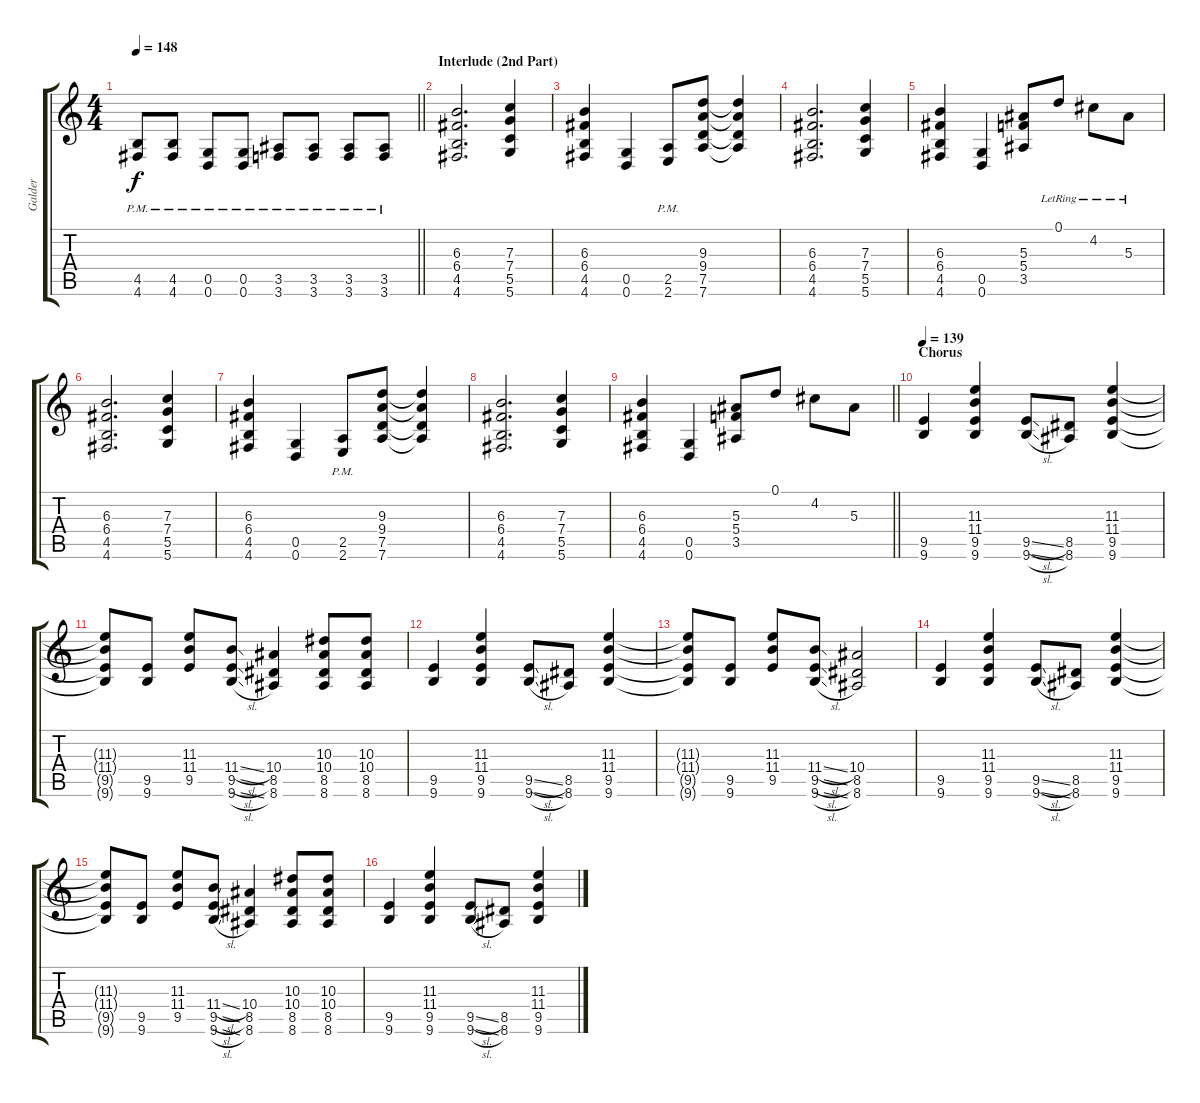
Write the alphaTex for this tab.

\track ("Galder" "Galder") {instrument overdrivenguitar}
\staff {score tabs}
\tuning (D4 A3 F3 C3 G2 D2) {hide}
\ts (4 4)
\tempo 148
\clef g2
\barLineRight lightlight
\ks c
(4.5{pm} 4.6{pm}).8{dy f} (4.5{pm} 4.6{pm}).8 (0.5{pm} 0.6{pm}).8 (0.5{pm} 0.6{pm}).8 (3.5{pm} 3.6{pm}).8 (3.5{pm} 3.6{pm}).8 (3.5{pm} 3.6{pm}).8 (3.5{pm} 3.6{pm}).8 |
\section ("" "Interlude (2nd Part)")
(6.3 6.4 4.5 4.6).2{d} (7.3 7.4 5.5 5.6).4 |
(6.3 6.4 4.5 4.6).4 (0.5 0.6).4 (2.5{pm} 2.6{pm}).8 (9.3 9.4 7.5 7.6).8 (9.3{t} 9.4{t} 7.5{t} 7.6{t}).4 |
(6.3 6.4 4.5 4.6).2{d} (7.3 7.4 5.5 5.6).4 |
(6.3 6.4 4.5 4.6).4 (0.5 0.6).4 (5.3 5.4 3.5).8 0.1{lr}.8 4.2{lr}.8 5.3{lr}.8 |
(6.3 6.4 4.5 4.6).2{d} (7.3 7.4 5.5 5.6).4 |
(6.3 6.4 4.5 4.6).4 (0.5 0.6).4 (2.5{pm} 2.6{pm}).8 (9.3 9.4 7.5 7.6).8 (9.3{t} 9.4{t} 7.5{t} 7.6{t}).4 |
(6.3 6.4 4.5 4.6).2{d} (7.3 7.4 5.5 5.6).4 |
\barLineRight lightlight
(6.3 6.4 4.5 4.6).4 (0.5 0.6).4 (5.3 5.4 3.5).8 0.1.8 4.2.8 5.3.8 |
\section ("" "Chorus")
\tempo 139
(9.5 9.6).4 (11.3 11.4 9.5 9.6).4 (9.5{sl} 9.6{sl}).8 (8.5 8.6).8 (11.3 11.4 9.5 9.6).4 |
(11.3{t} 11.4{t} 9.5{t} 9.6{t}).8 (9.5 9.6).8 (11.3 11.4 9.5).8 (11.4{sl} 9.5{sl} 9.6{sl}).8 (10.4 8.5 8.6).4 (10.3 10.4 8.5 8.6).8 (10.3 10.4 8.5 8.6).8 |
(9.5 9.6).4 (11.3 11.4 9.5 9.6).4 (9.5{sl} 9.6{sl}).8 (8.5 8.6).8 (11.3 11.4 9.5 9.6).4 |
(11.3{t} 11.4{t} 9.5{t} 9.6{t}).8 (9.5 9.6).8 (11.3 11.4 9.5).8 (11.4{sl} 9.5{sl} 9.6{sl}).8 (10.4 8.5 8.6).2 |
(9.5 9.6).4 (11.3 11.4 9.5 9.6).4 (9.5{sl} 9.6{sl}).8 (8.5 8.6).8 (11.3 11.4 9.5 9.6).4 |
(11.3{t} 11.4{t} 9.5{t} 9.6{t}).8 (9.5 9.6).8 (11.3 11.4 9.5).8 (11.4{sl} 9.5{sl} 9.6{sl}).8 (10.4 8.5 8.6).4 (10.3 10.4 8.5 8.6).8 (10.3 10.4 8.5 8.6).8 |
(9.5 9.6).4 (11.3 11.4 9.5 9.6).4 (9.5{sl} 9.6{sl}).8 (8.5 8.6).8 (11.3 11.4 9.5 9.6).4
